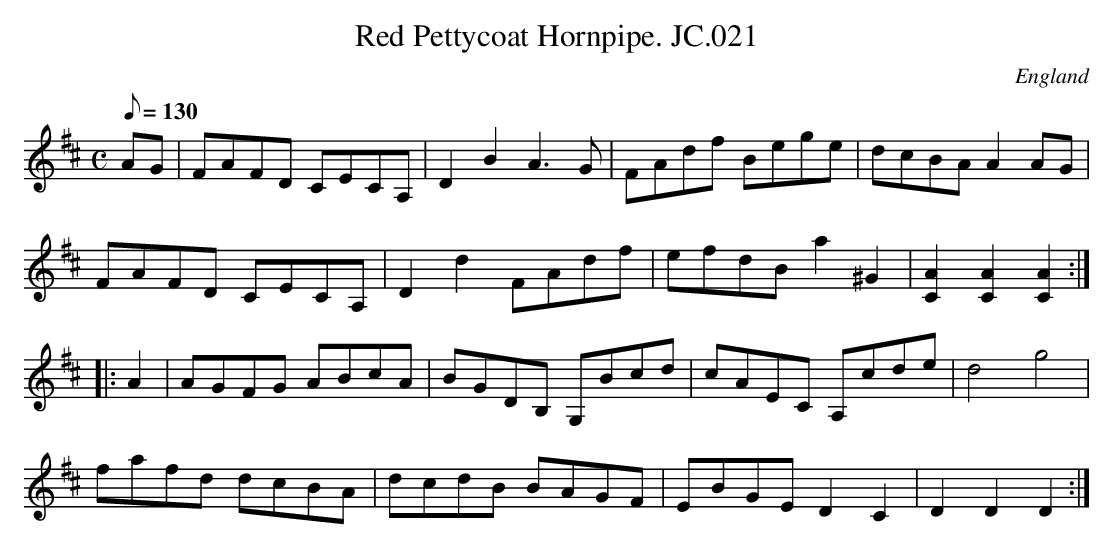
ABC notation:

X:1
T:Red Pettycoat Hornpipe. JC.021
M:C
L:1/8
Q:130
O:England
K:D
AG|FAFD CECA,|D2B2A3G|FAdf Bege|dcBA A2AG|!
FAFD CECA,|D2d2FAdf|efdBa2^G2|[C2A2][C2A2][C2A2]:|!
|:A2|AGFG ABcA|BGDB, G,Bcd|cAEC A,cde|d4g4|!
fafd dcBA|dcdB BAGF|EBGED2C2|D2D2D2:|]
